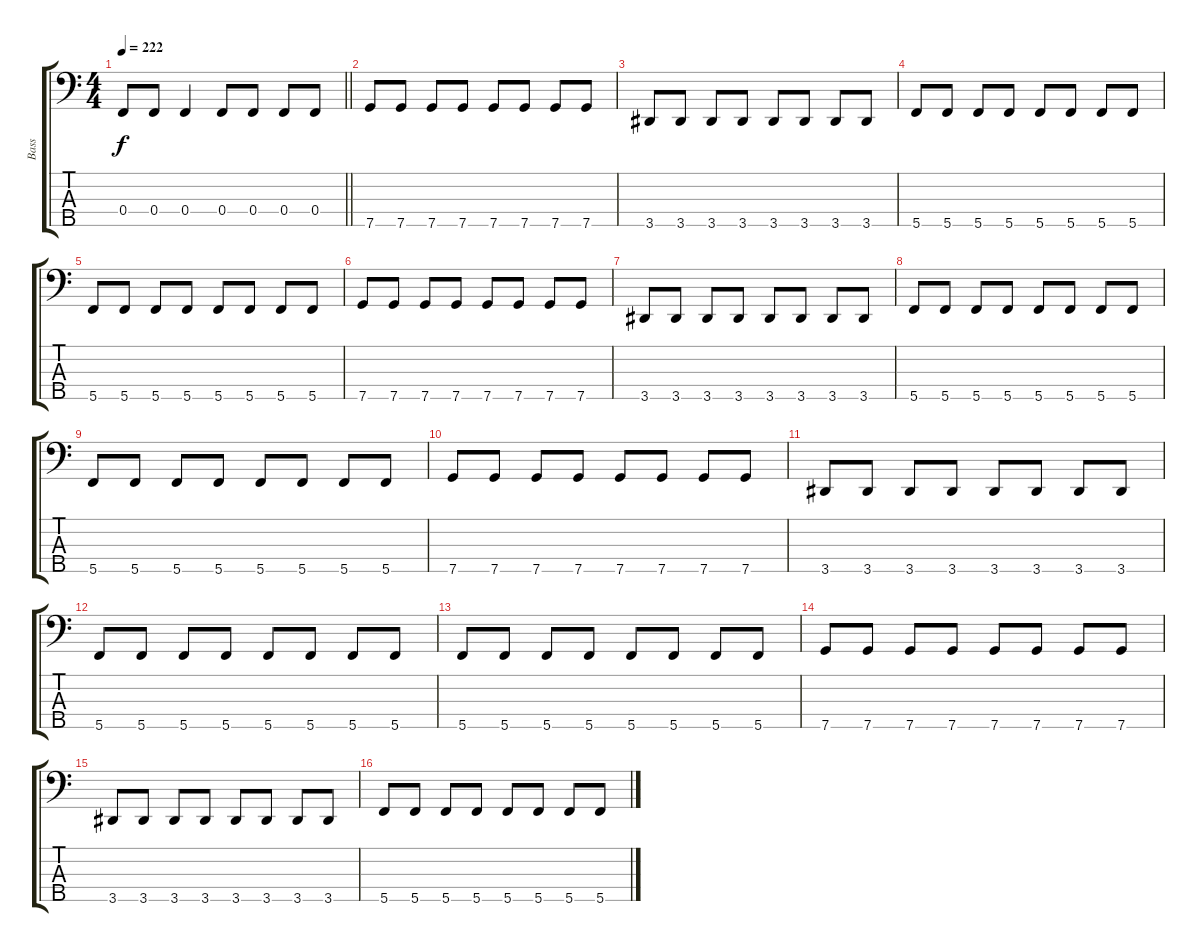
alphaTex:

\track ("Bass" "Bass") {instrument electricbasspick}
\staff {score tabs}
\tuning (Ab2 Eb2 Bb1 F1 C1) {hide}
\ts (4 4)
\tempo 222
\clef f4
\barLineRight lightlight
\ks c
0.4{t}.8{dy f} 0.4.8 0.4.4 0.4.8 0.4.8 0.4.8 0.4.8 |
\section ("" " ")
7.5.8 7.5.8 7.5.8 7.5.8 7.5.8 7.5.8 7.5.8 7.5.8 |
3.5.8 3.5.8 3.5.8 3.5.8 3.5.8 3.5.8 3.5.8 3.5.8 |
5.5.8 5.5.8 5.5.8 5.5.8 5.5.8 5.5.8 5.5.8 5.5.8 |
5.5.8 5.5.8 5.5.8 5.5.8 5.5.8 5.5.8 5.5.8 5.5.8 |
7.5.8 7.5.8 7.5.8 7.5.8 7.5.8 7.5.8 7.5.8 7.5.8 |
3.5.8 3.5.8 3.5.8 3.5.8 3.5.8 3.5.8 3.5.8 3.5.8 |
5.5.8 5.5.8 5.5.8 5.5.8 5.5.8 5.5.8 5.5.8 5.5.8 |
5.5.8 5.5.8 5.5.8 5.5.8 5.5.8 5.5.8 5.5.8 5.5.8 |
7.5.8 7.5.8 7.5.8 7.5.8 7.5.8 7.5.8 7.5.8 7.5.8 |
3.5.8 3.5.8 3.5.8 3.5.8 3.5.8 3.5.8 3.5.8 3.5.8 |
5.5.8 5.5.8 5.5.8 5.5.8 5.5.8 5.5.8 5.5.8 5.5.8 |
5.5.8 5.5.8 5.5.8 5.5.8 5.5.8 5.5.8 5.5.8 5.5.8 |
7.5.8 7.5.8 7.5.8 7.5.8 7.5.8 7.5.8 7.5.8 7.5.8 |
3.5.8 3.5.8 3.5.8 3.5.8 3.5.8 3.5.8 3.5.8 3.5.8 |
5.5.8 5.5.8 5.5.8 5.5.8 5.5.8 5.5.8 5.5.8 5.5.8
